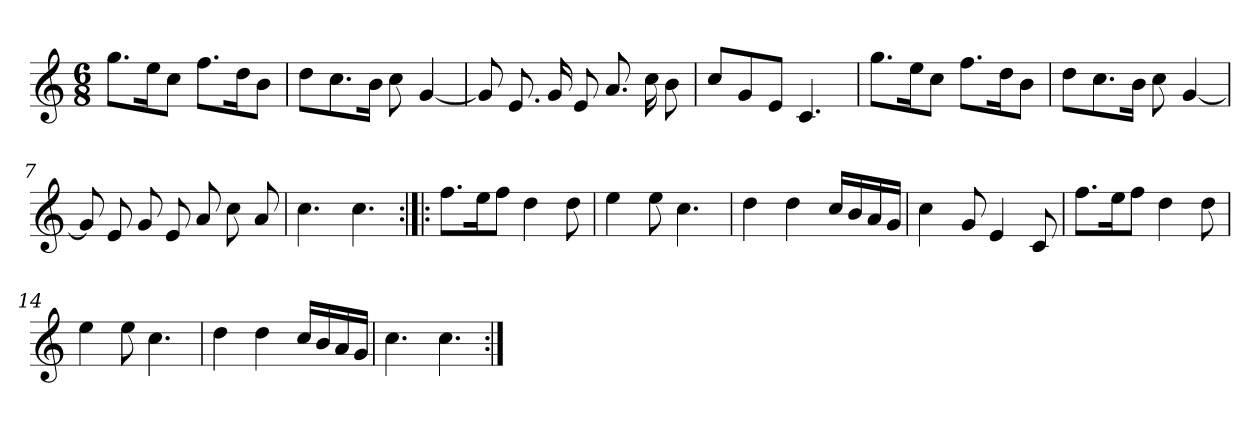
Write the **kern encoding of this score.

**kern
*part1
*staff1
*clefG2
*k[]
*C:
*M6/8
*MM120
=1
8.gg\L
16ee\K
8cc\J
8.ff\L
16dd\K
8b\J
=2
8dd\L
8.cc\
16b\Jk
8cc
[4g
=3
8g]
8.e
16g
8e
8.a
16cc
8b
=4
8cc/L
8g/
8e/J
4.c
=5
8.gg\L
16ee\K
8cc\J
8.ff\L
16dd\K
8b\J
=6
8dd\L
8.cc\
16b\Jk
8cc
[4g
=7
8g]
8e
8g
8e
8a
8cc
8a
=8
4.cc
4.cc
=9:|!|:
8.ff\L
16ee\K
8ff\J
4dd
8dd
=10
4ee
8ee
4.cc
=11
4dd
4dd
16cc/LL
16b/
16a/
16g/JJ
=12
4cc
8g
4e
8c
=13
8.ff\L
16ee\K
8ff\J
4dd
8dd
=14
4ee
8ee
4.cc
=15
4dd
4dd
16cc/LL
16b/
16a/
16g/JJ
=16
4.cc
4.cc
=:|!
*-
